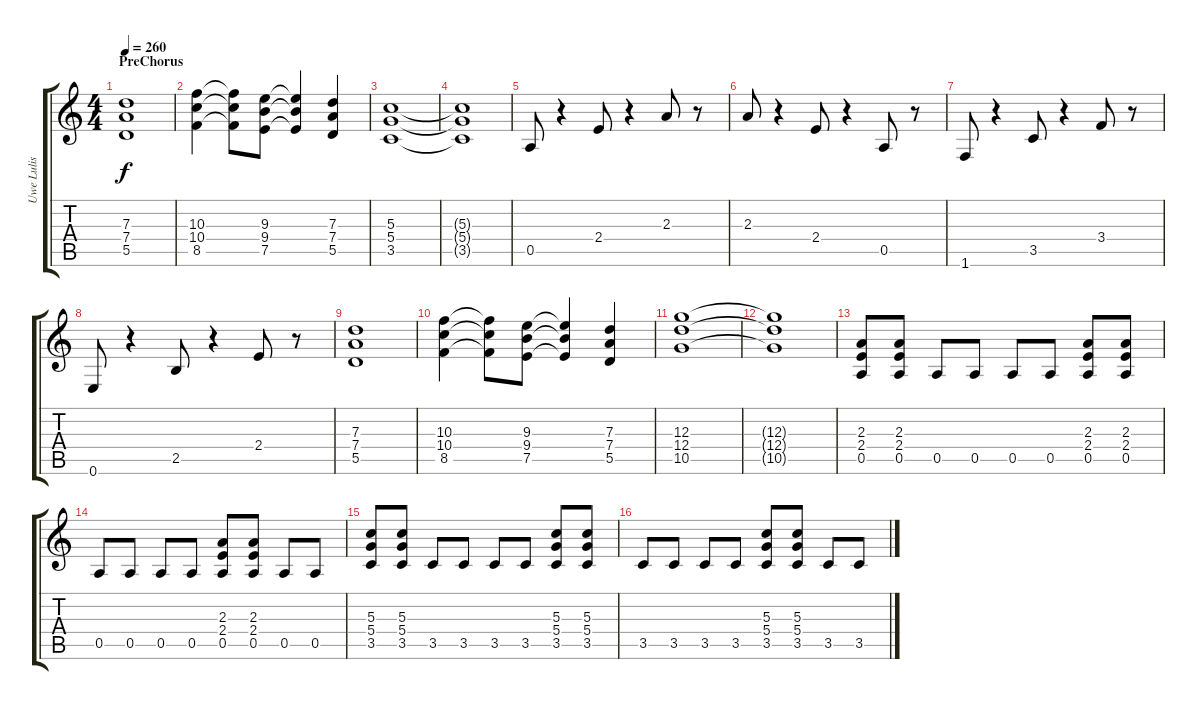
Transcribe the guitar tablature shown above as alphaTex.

\track ("Uwe Lulis" "Uwe Lulis") {instrument distortionguitar}
\staff {score tabs}
\tuning (E4 B3 G3 D3 A2 E2) {hide}
\ts (4 4)
\section ("" "PreChorus")
\tempo 260
\clef g2
\ks c
(7.3 7.4 5.5).1{dy f} |
(10.3 10.4 8.5).4 (10.3{t} 10.4{t} 8.5{t}).8 (9.3 9.4 7.5).8 (9.3{t} 9.4{t} 7.5{t}).4 (7.3 7.4 5.5).4 |
(5.3 5.4 3.5).1 |
(5.3{t} 5.4{t} 3.5{t}).1 |
0.5.8 r.4 2.4.8 r.4 2.3.8 r.8 |
2.3.8 r.4 2.4.8 r.4 0.5.8 r.8 |
1.6.8 r.4 3.5.8 r.4 3.4.8 r.8 |
0.6.8 r.4 2.5.8 r.4 2.4.8 r.8 |
(7.3 7.4 5.5).1 |
(10.3 10.4 8.5).4 (10.3{t} 10.4{t} 8.5{t}).8 (9.3 9.4 7.5).8 (9.3{t} 9.4{t} 7.5{t}).4 (7.3 7.4 5.5).4 |
(12.3 12.4 10.5).1 |
(12.3{t} 12.4{t} 10.5{t}).1 |
(2.3 2.4 0.5).8 (2.3 2.4 0.5).8 0.5.8 0.5.8 0.5.8 0.5.8 (2.3 2.4 0.5).8 (2.3 2.4 0.5).8 |
0.5.8 0.5.8 0.5.8 0.5.8 (2.3 2.4 0.5).8 (2.3 2.4 0.5).8 0.5.8 0.5.8 |
(5.3 5.4 3.5).8 (5.3 5.4 3.5).8 3.5.8 3.5.8 3.5.8 3.5.8 (5.3 5.4 3.5).8 (5.3 5.4 3.5).8 |
3.5.8 3.5.8 3.5.8 3.5.8 (5.3 5.4 3.5).8 (5.3 5.4 3.5).8 3.5.8 3.5.8
